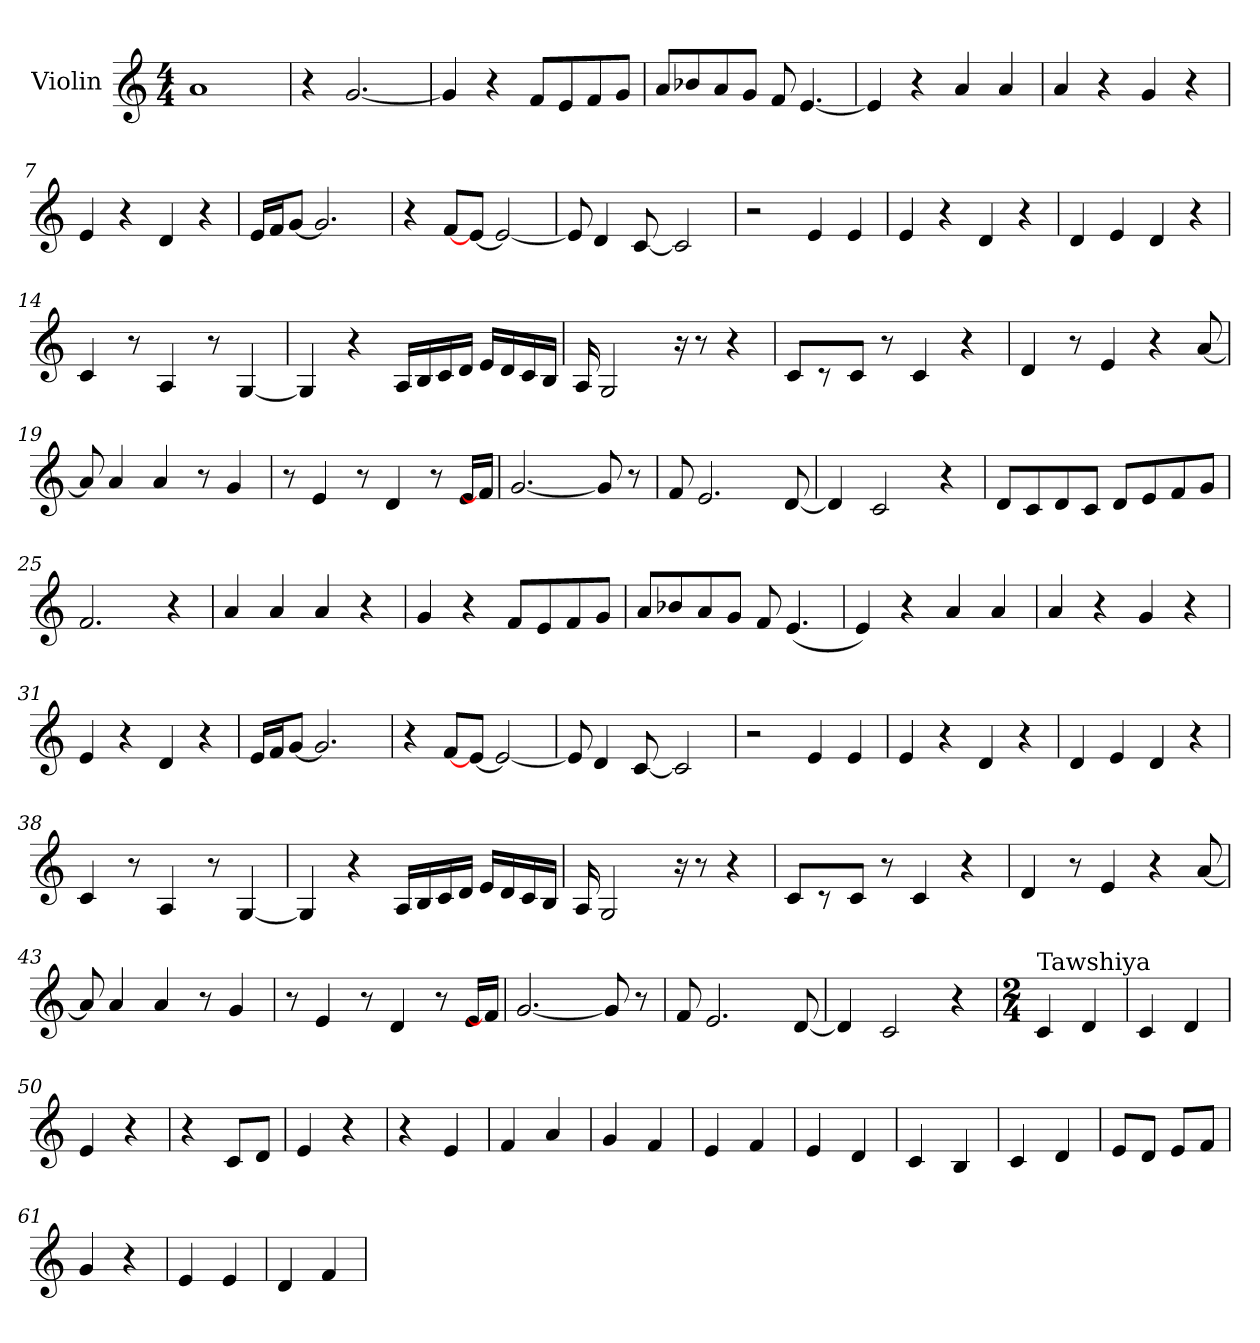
**kern
*part1
*staff1
*I"Violin
*clefG2
*k[]
*C:
*M4/4
*MM120
=1
1a
=2
4r
[2.g/
=3
4g/]
4r
8f/L
8e/
8f/
8g/J
=4
8a/L
8b-X/
8a/
8g/J
8f/
[4.e/
=5
4e/]
4r
4a/
4a/
!!LO:LB:g=z
=6
4a/
4r
4g/
4r
=7
4e/
4r
4d/
4r
=8
16e/LL
16f/J
[8g/J
2.g/]
=9
4r
[8f/L
[8e/J
2e/_
=10
8e/]
4d/
[8c/
2c/]
!!LO:LB:g=z
=11
2r
4e/
4e/
=12
4e/
4r
4d/
4r
=13
4d/
4e/
4d/
4r
=14
4c/
8r
4A/
8r
[4G/
=15
4G/]
4r
16A/LL
16B/
16c/
16d/JJ
16e/LL
16d/
16c/
16B/JJ
!!LO:LB:g=z
=16
16A/
2G/
16r
8r
4r
=17
8c/L
8r
8c/J
8r
4c/
4r
=18
4d/
8r
4e/
4r
[8a/
=19
8a/]
4a/
4a/
8r
4g/
=20
8r
4e/
8r
4d/
8r
16e/LL
16f/JJ]
!!LO:LB:g=z
=21
[2.g/
8g/]
8r
=22
8f/
2.e/
[8d/
=23
4d/]
2c/
4r
=24
8d/L
8c/
8d/
8c/J
8d/L
8e/
8f/
8g/J
=25
2.f/
4r
=26
4a/
4a/
4a/
4r
!!LO:LB:g=z
=27
4g/
4r
8f/L
8e/
8f/
8g/J
=28
8a/L
8b-X/
8a/
8g/J
8f/
(4.e/
=29
4e/)
4r
4a/
4a/
=30
4a/
4r
4g/
4r
=31
4e/
4r
4d/
4r
!!LO:LB:g=z
=32
16e/LL
16f/J
[8g/J
2.g/]
=33
4r
[8f/L
[8e/J
2e/_
=34
8e/]
4d/
[8c/
2c/]
=35
2r
4e/
4e/
=36
4e/
4r
4d/
4r
!!LO:LB:g=z
=37
4d/
4e/
4d/
4r
=38
4c/
8r
4A/
8r
[4G/
=39
4G/]
4r
16A/LL
16B/
16c/
16d/JJ
16e/LL
16d/
16c/
16B/JJ
=40
16A/
2G/
16r
8r
4r
=41
8c/L
8r
8c/J
8r
4c/
4r
!!LO:PB:g=z
=42
4d/
8r
4e/
4r
[8a/
=43
8a/]
4a/
4a/
8r
4g/
=44
8r
4e/
8r
4d/
8r
16e/LL
16f/JJ]
=45
[2.g/
8g/]
8r
=46
8f/
2.e/
[8d/
!!LO:LB:g=z
=47
4d/]
2c/
4r
=48
*M2/4
*MM120
!LO:TX:a:t=Tawshiya
4c/
4d/
=49
4c/
4d/
=50
4e/
4r
=51
4r
8c/L
8d/J
=52
4e/
4r
=53
4r
4e/
=54
4f/
4a/
=55
4g/
4f/
!!LO:LB:g=z
=56
4e/
4f/
=57
4e/
4d/
=58
4c/
4B/
=59
4c/
4d/
=60
8e/L
8d/J
8e/L
8f/J
=61
4g/
4r
=62
4e/
4e/
=63
4d/
4f/
=
*-
